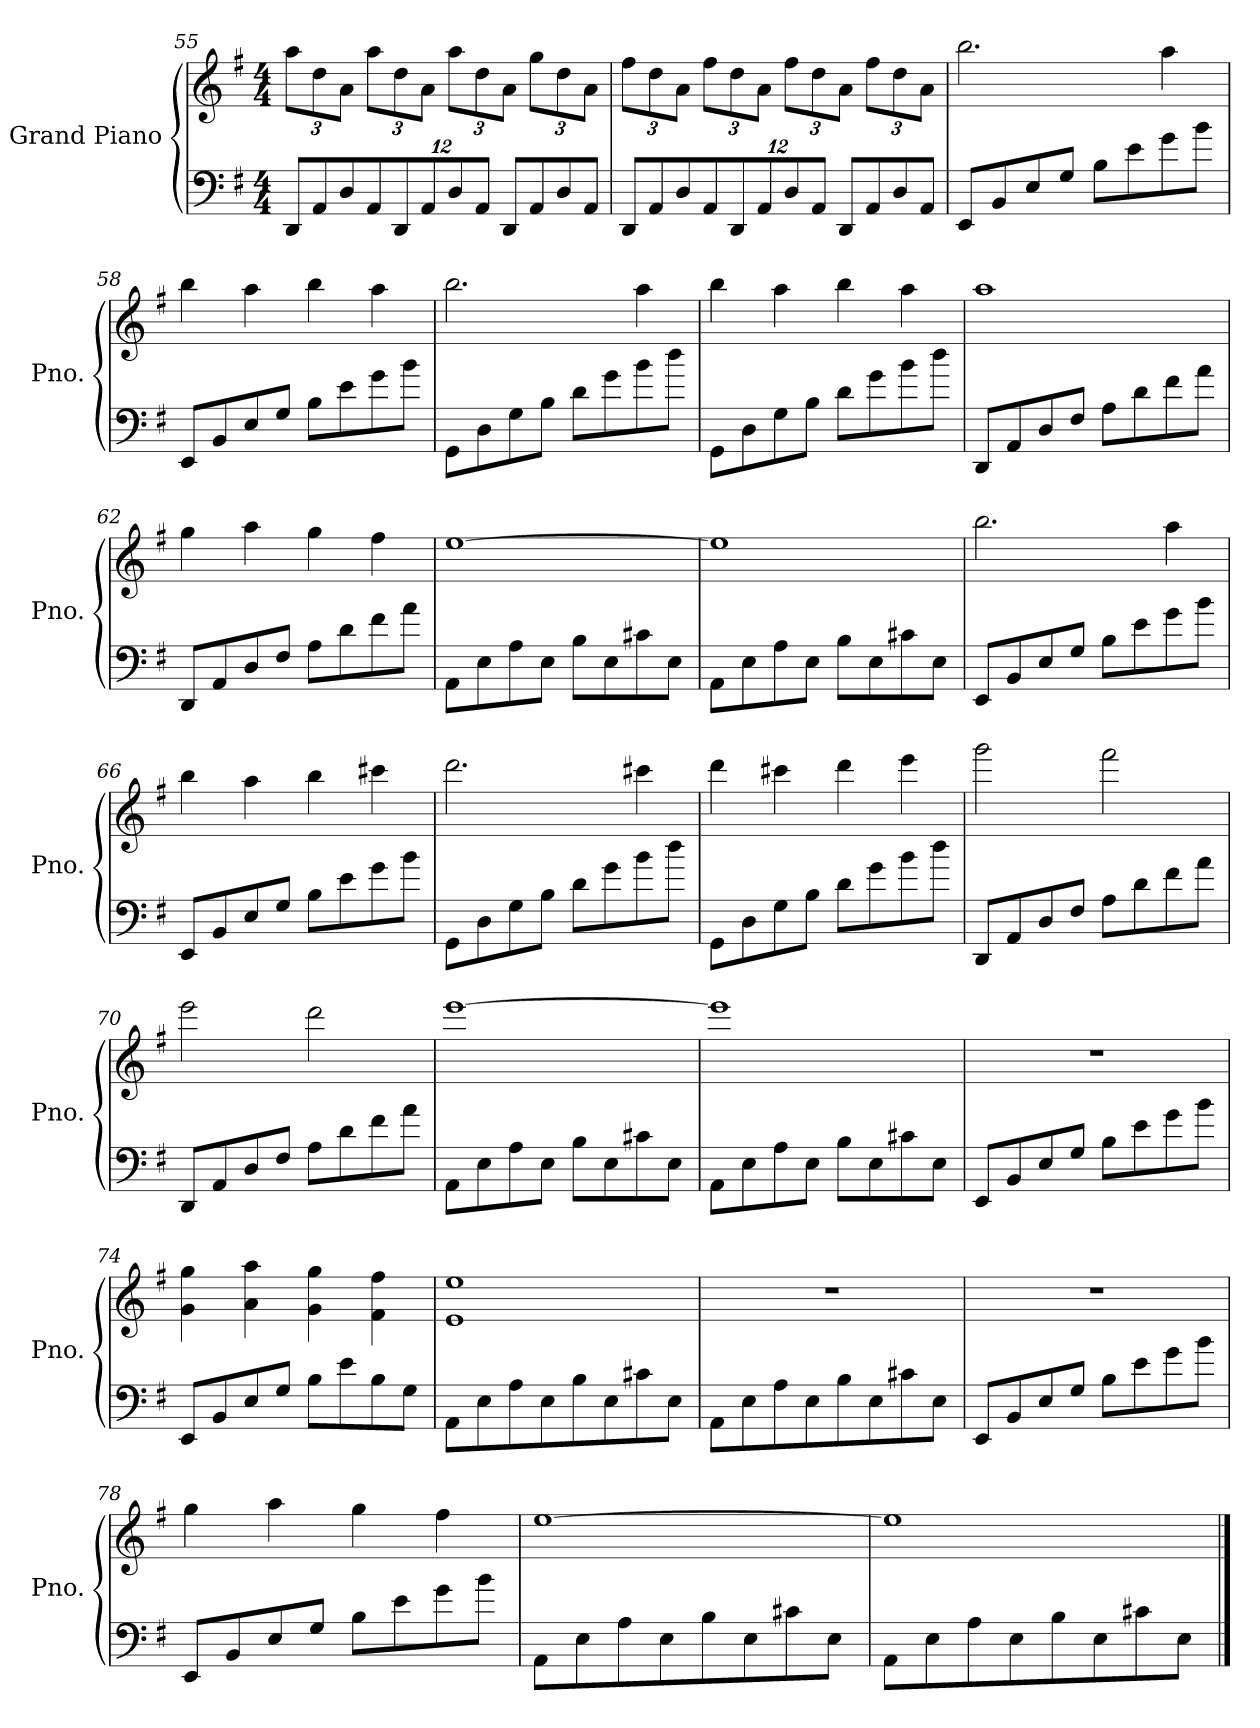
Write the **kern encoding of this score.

**kern	**kern
*part1	*part1
*staff2	*staff1
*I"Grand Piano	*
*I'Pno.	*
!!LO:LB:g=z
*clefF4	*clefG2
*k[f#]	*k[f#]
*G:	*G:
*M4/4	*M4/4
*Xbrackettup	*Xbrackettup
=55	=55
12DD/L	12aa\L
12AA/	12dd\
12D/	12a\J
12AA/	12aa\L
12DD/	12dd\
12AA/	12a\J
12D/	12aa\L
12AA/J	12dd\
12DD/L	12a\J
12AA/	12gg\L
12D/	12dd\
12AA/J	12a\J
=56	=56
12DD/L	12ff#\L
12AA/	12dd\
12D/	12a\J
12AA/	12ff#\L
12DD/	12dd\
12AA/	12a\J
12D/	12ff#\L
12AA/J	12dd\
12DD/L	12a\J
12AA/	12ff#\L
12D/	12dd\
12AA/J	12a\J
=57	=57
8EE/L	2.bb\
8BB/	.
8E/	.
8G/J	.
8B\L	.
8e\	.
8g\	4aa\
8b\J	.
=58	=58
8EE/L	4bb\
8BB/	.
8E/	4aa\
8G/J	.
8B\L	4bb\
8e\	.
8g\	4aa\
8b\J	.
!!LO:PB:g=z
=59	=59
8GG\L	2.bb\
8D\	.
8G\	.
8B\J	.
8d\L	.
8g\	.
8b\	4aa\
8dd\J	.
=60	=60
8GG\L	4bb\
8D\	.
8G\	4aa\
8B\J	.
8d\L	4bb\
8g\	.
8b\	4aa\
8dd\J	.
=61	=61
8DD/L	1aa
8AA/	.
8D/	.
8F#/J	.
8A\L	.
8d\	.
8f#\	.
8a\J	.
=62	=62
8DD/L	4gg\
8AA/	.
8D/	4aa\
8F#/J	.
8A\L	4gg\
8d\	.
8f#\	4ff#\
8a\J	.
=63	=63
8AA\L	[1ee
8E\	.
8A\	.
8E\J	.
8B\L	.
8E\	.
8c#X\	.
8E\J	.
!!LO:LB:g=z
=64	=64
8AA\L	1ee]
8E\	.
8A\	.
8E\J	.
8B\L	.
8E\	.
8c#X\	.
8E\J	.
=65	=65
8EE/L	2.bb\
8BB/	.
8E/	.
8G/J	.
8B\L	.
8e\	.
8g\	4aa\
8b\J	.
=66	=66
8EE/L	4bb\
8BB/	.
8E/	4aa\
8G/J	.
8B\L	4bb\
8e\	.
8g\	4ccc#X\
8b\J	.
=67	=67
8GG\L	2.ddd\
8D\	.
8G\	.
8B\J	.
8d\L	.
8g\	.
8b\	4ccc#X\
8dd\J	.
=68	=68
8GG\L	4ddd\
8D\	.
8G\	4ccc#X\
8B\J	.
8d\L	4ddd\
8g\	.
8b\	4eee\
8dd\J	.
!!LO:LB:g=z
=69	=69
8DD/L	2ggg\
8AA/	.
8D/	.
8F#/J	.
8A\L	2fff#\
8d\	.
8f#\	.
8a\J	.
=70	=70
8DD/L	2eee\
8AA/	.
8D/	.
8F#/J	.
8A\L	2ddd\
8d\	.
8f#\	.
8a\J	.
=71	=71
8AA\L	[1eee
8E\	.
8A\	.
8E\J	.
8B\L	.
8E\	.
8c#X\	.
8E\J	.
=72	=72
8AA\L	1eee]
8E\	.
8A\	.
8E\J	.
8B\L	.
8E\	.
8c#X\	.
8E\J	.
=73	=73
8EE/L	1r
8BB/	.
8E/	.
8G/J	.
8B\L	.
8e\	.
8g\	.
8b\J	.
!!LO:LB:g=z
=74	=74
8EE/L	4g\ 4gg\
8BB/	.
8E/	4a\ 4aa\
8G/J	.
8B\L	4g\ 4gg\
8e\	.
8B\	4f#\ 4ff#\
8G\J	.
=75	=75
8AA\L	1e 1ee
8E\	.
8A\	.
8E\	.
8B\	.
8E\	.
8c#X\	.
8E\J	.
=76	=76
8AA\L	1r
8E\	.
8A\	.
8E\	.
8B\	.
8E\	.
8c#X\	.
8E\J	.
=77	=77
8EE/L	1r
8BB/	.
8E/	.
8G/J	.
8B\L	.
8e\	.
8g\	.
8b\J	.
=78	=78
8EE/L	4gg\
8BB/	.
8E/	4aa\
8G/J	.
8B\L	4gg\
8e\	.
8g\	4ff#\
8b\J	.
!!LO:LB:g=z
=79	=79
8AA\L	[1ee
8E\	.
8A\	.
8E\	.
8B\	.
8E\	.
8c#X\	.
8E\J	.
=80	=80
8AA\L	1ee]
8E\	.
8A\	.
8E\	.
8B\	.
8E\	.
8c#X\	.
8E\J	.
==	==
*-	*-
